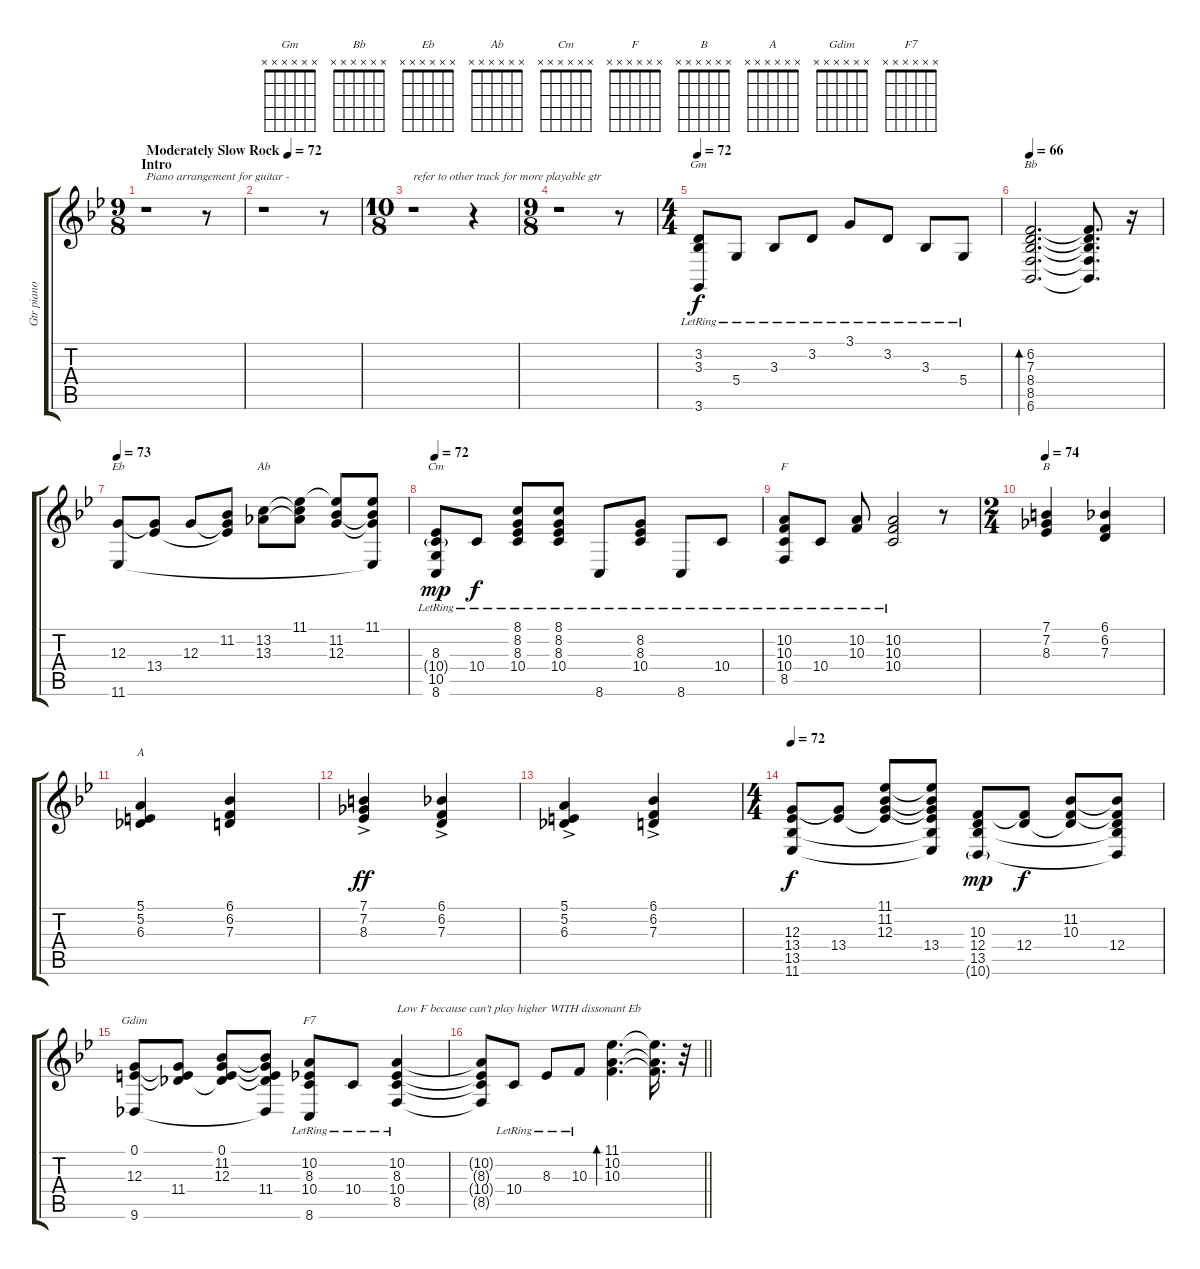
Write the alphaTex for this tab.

\track ("Gtr piano adap (optional)" "Gtr piano ") {instrument acousticgrandpiano}
\staff {score tabs}
\tuning (E4 B3 G3 D3 A2 E2) {hide}
\chord ("Gm" x x x x x x)
\chord ("Bb" x x x x x x)
\chord ("Eb" x x x x x x)
\chord ("Ab" x x x x x x)
\chord ("Cm" x x x x x x)
\chord ("F" x x x x x x)
\chord ("B" x x x x x x)
\chord ("A" x x x x x x)
\chord ("Gdim" x x x x x x)
\chord ("F7" x x x x x x)
\ts (9 8)
\section ("" "Intro")
\tempo (72 "Moderately Slow Rock")
\clef g2
\ks bb
r.1{txt "Piano arrangement for guitar -" dy f instrument acousticgrandpiano} r.8 |
r.1 r.8 |
\ts (10 8)
r.1{txt "refer to other track for more playable gtr"} r.4 |
\ts (9 8)
r.1 r.8 |
\ts (4 4)
\tempo 72
(3.2{lr} 3.3{lr} 3.6{lr}).8{ch "Gm"} 5.4{lr}.8 3.3{lr}.8 3.2{lr}.8 3.1{lr}.8 3.2{lr}.8 3.3{lr}.8 5.4{lr}.8 |
\tempo 66
(6.2 7.3 8.4 8.5 6.6).2{d bd 120 ch "Bb"} (6.2{t} 7.3{t} 8.4{t} 8.5{t} 6.6{t}).8{d} r.16 |
\tempo 73
(12.3 11.6).8{ch "Eb"} (12.3{t} 13.4).8 12.3.8 (11.2 12.3{t} 13.4{t}).8 (13.2 13.3).8{ch "Ab"} (11.1 13.2{t} 13.3{t}).8 (11.1{t} 11.2 12.3).8 (11.1 11.2{t} 12.3{t} 11.6{t}).8 |
\tempo 72
(8.3{lr} 10.4{g lr} 10.5{lr} 8.6{lr}).8{ch "Cm" dy mp} 10.4{lr}.8{dy f} (8.1{lr} 8.2{lr} 8.3{lr} 10.4{lr}).8 (8.1{lr} 8.2{lr} 8.3{lr} 10.4{lr}).8 8.6{lr}.8 (8.2{lr} 8.3{lr} 10.4{lr}).8 8.6{lr}.8 10.4{lr}.8 |
(10.2{lr} 10.3{lr} 10.4{lr} 8.5{lr}).8{ch "F"} 10.4{lr}.8 (10.2{lr} 10.3{lr}).8 (10.2{lr} 10.3{lr} 10.4{lr}).2 r.8 |
\ts (2 4)
\tempo 74
(7.1 7.2 8.3).4{ch "B"} (6.1 6.2 7.3).4 |
(5.1 5.2 6.3).4{ch "A"} (6.1 6.2 7.3).4 |
(7.1{ac} 7.2{ac} 8.3{ac}).4{dy ff} (6.1{ac} 6.2{ac} 7.3{ac}).4 |
(5.1{ac} 5.2{ac} 6.3{ac}).4 (6.1{ac} 6.2{ac} 7.3{ac}).4 |
\ts (4 4)
\tempo 72
(12.3 13.4 13.5 11.6).8{dy f} (12.3{t} 13.4).8 (11.1 11.2 12.3 13.4{t}).8 (11.1{t} 11.2{t} 12.3{t} 13.4 13.5{t} 11.6{t}).8 (10.3 12.4 13.5 10.6{g}).8{dy mp} (10.3{t} 12.4).8{dy f} (11.2 10.3 12.4{t}).8 (11.2{t} 10.3{t} 12.4 13.5{t} 10.6{t}).8 |
(0.1 12.3 9.6).8{ch "Gdim"} (0.1{t} 12.3{t} 11.4).8 (0.1 11.2 12.3 11.4{t}).8 (0.1{t} 11.2{t} 12.3{t} 11.4 9.6{t}).8 (10.2{lr} 8.3{lr} 10.4{lr} 8.6{lr}).8{ch "F7"} 10.4{lr}.8 (10.2{lr} 8.3{lr} 10.4{lr} 8.5{lr}).4{txt "Low F because can't play higher WITH dissonant Eb"} |
\barLineRight lightlight
(10.2{t} 8.3{t} 10.4{t} 8.5{t}).8 10.4{lr}.8 8.3{lr}.8 10.3{lr}.8 (11.1 10.2 10.3).4{d bd 120} (11.1{t} 10.2{t} 10.3{t}).16{d} r.32
